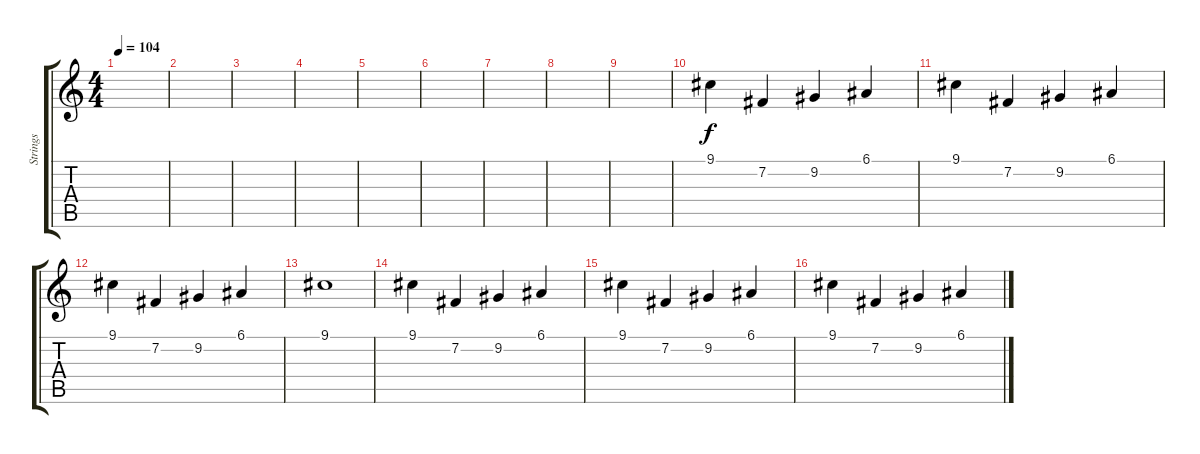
\track ("Strings" "Strings") {instrument stringensemble1}
\staff {score tabs}
\tuning (E4 B3 G3 D3 A2 E2) {hide}
\ts (4 4)
\tempo 104
\clef g2
\ks c
|
|
|
|
|
|
|
|
|
9.1.4 7.2.4 9.2.4 6.1.4 |
9.1.4 7.2.4 9.2.4 6.1.4 |
9.1.4 7.2.4 9.2.4 6.1.4 |
9.1.1 |
9.1.4 7.2.4 9.2.4 6.1.4 |
9.1.4 7.2.4 9.2.4 6.1.4 |
9.1.4 7.2.4 9.2.4 6.1.4
